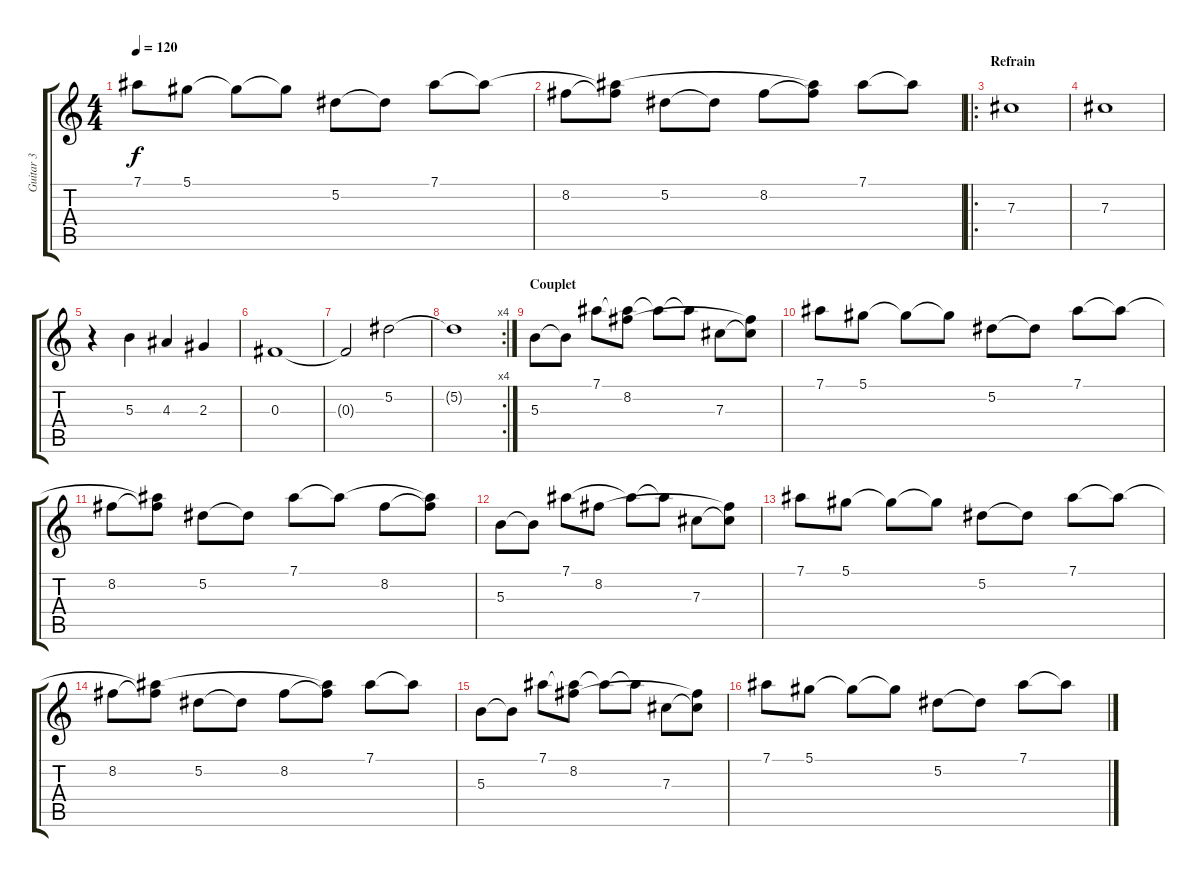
\track ("Guitar 3" "Guitar 3") {instrument distortionguitar}
\staff {score tabs}
\tuning (Eb4 Bb3 Gb3 Db3 Ab2 Eb2) {hide}
\ts (4 4)
\tempo 120
\clef g2
\ks c
7.1.8{dy f} 5.1.8 5.1{t}.8 5.1{t}.8 5.2.8 5.2{t}.8 7.1.8 7.1{t}.8 |
8.2.8 (7.1{t} 8.2{t}).8 5.2.8 5.2{t}.8 8.2.8 (7.1{t} 8.2{t}).8 7.1.8 7.1{t}.8 |
\ro
\section ("" "Refrain")
7.3.1{instrument distortionguitar} |
7.3.1 |
r.4 5.3.4 4.3.4 2.3.4 |
0.3.1 |
0.3{t}.2 5.2.2 |
\rc 4
5.2{t}.1 |
\section ("" "Couplet")
5.3.8{instrument electricguitarjazz} 5.3{t}.8 7.1.8 (7.1{t} 8.2).8 7.1{t}.8 7.1{t}.8 7.3.8 (8.2{t} 7.3{t}).8 |
7.1.8 5.1.8 5.1{t}.8 5.1{t}.8 5.2.8 5.2{t}.8 7.1.8 7.1{t}.8 |
8.2.8 (7.1{t} 8.2{t}).8 5.2.8 5.2{t}.8 7.1.8 7.1{t}.8 8.2.8 (7.1{t} 8.2{t}).8 |
5.3.8{instrument electricguitarjazz} 5.3{t}.8 7.1.8 8.2.8 7.1{t}.8 7.1{t}.8 7.3.8 (8.2{t} 7.3{t}).8 |
7.1.8 5.1.8 5.1{t}.8 5.1{t}.8 5.2.8 5.2{t}.8 7.1.8 7.1{t}.8 |
8.2.8 (7.1{t} 8.2{t}).8 5.2.8 5.2{t}.8 8.2.8 (7.1{t} 8.2{t}).8 7.1.8 7.1{t}.8 |
5.3.8{instrument electricguitarjazz} 5.3{t}.8 7.1.8 (7.1{t} 8.2).8 7.1{t}.8 7.1{t}.8 7.3.8 (8.2{t} 7.3{t}).8 |
7.1.8 5.1.8 5.1{t}.8 5.1{t}.8 5.2.8 5.2{t}.8 7.1.8 7.1{t}.8
